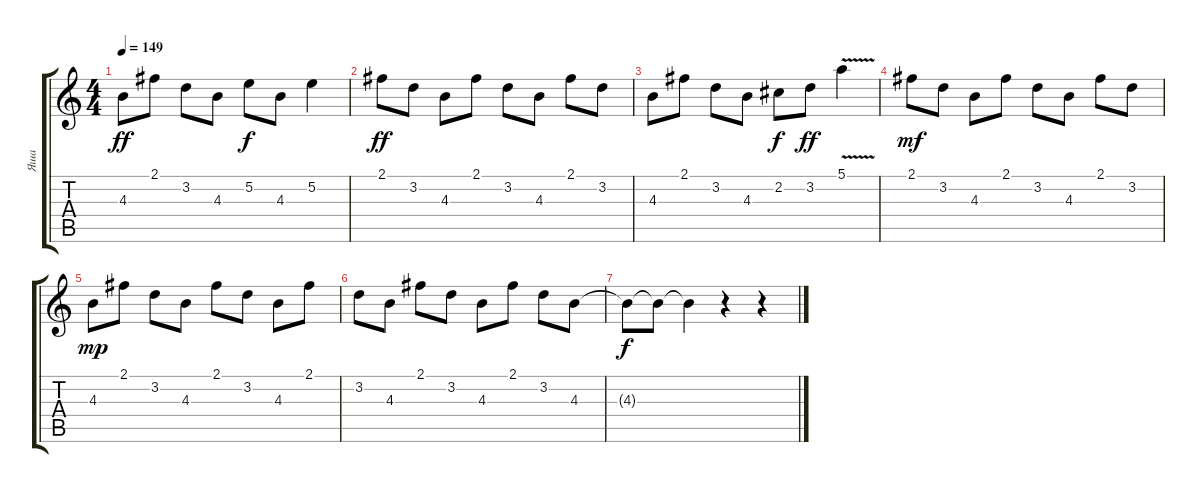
\track ("Яша" "Яша") {instrument distortionguitar}
\staff {score tabs}
\tuning (E4 B3 G3 D3 A2 E2) {hide}
\ts (4 4)
\tempo 149
\clef g2
\ks c
4.3.8{dy ff} 2.1.8 3.2.8 4.3.8 5.2.8{dy f} 4.3.8 5.2.4 |
2.1.8{dy ff} 3.2.8 4.3.8 2.1.8 3.2.8 4.3.8 2.1.8 3.2.8 |
4.3.8 2.1.8 3.2.8 4.3.8 2.2.8{dy f} 3.2.8{dy ff} 5.1{v}.4 |
2.1.8{dy mf} 3.2.8 4.3.8 2.1.8 3.2.8 4.3.8 2.1.8 3.2.8 |
4.3.8{dy mp} 2.1.8 3.2.8 4.3.8 2.1.8 3.2.8 4.3.8 2.1.8 |
3.2.8 4.3.8 2.1.8 3.2.8 4.3.8 2.1.8 3.2.8 4.3.8 |
4.3{t}.8{dy f} 4.3{t}.8 4.3{t}.4 r.4 r.4
